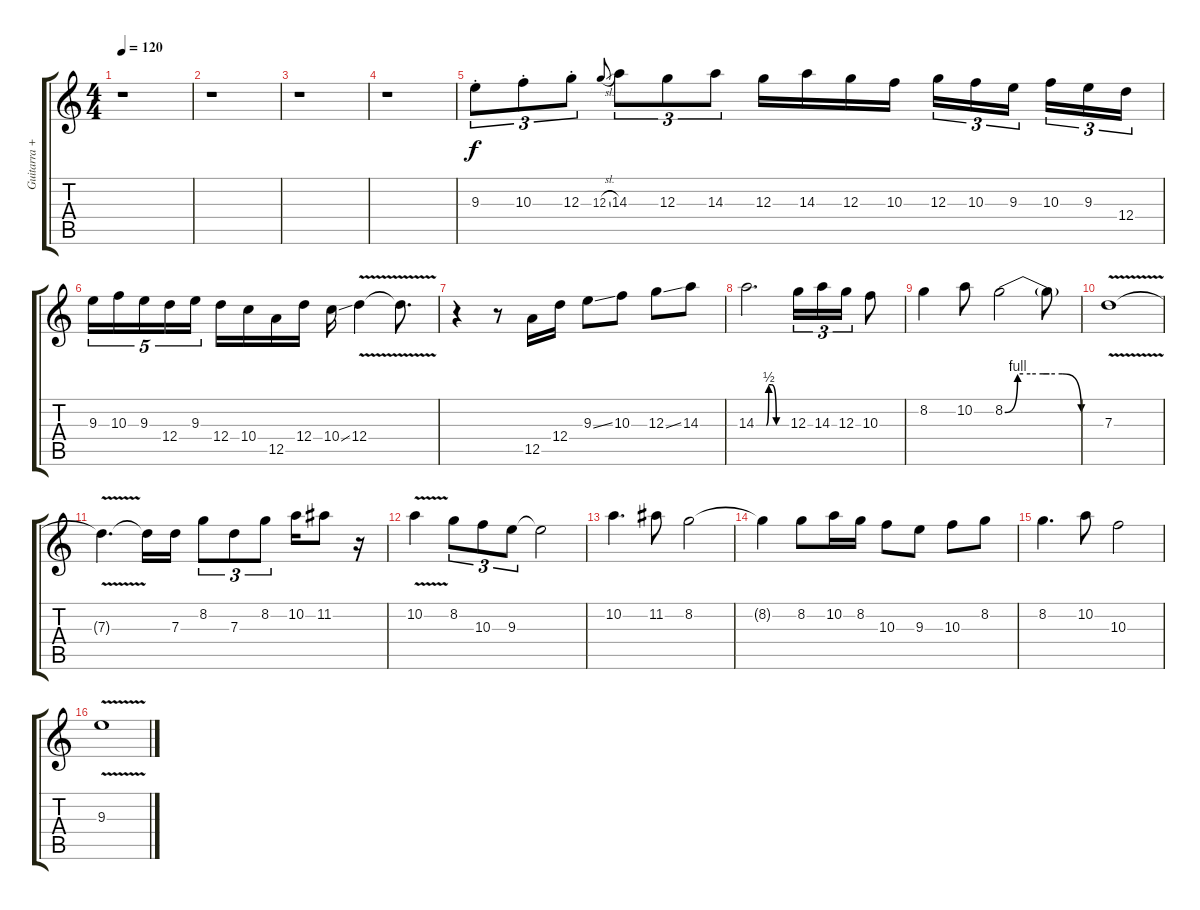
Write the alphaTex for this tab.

\track ("Guitarra + solos" "Guitarra +") {instrument distortionguitar}
\staff {score tabs}
\tuning (E4 B3 G3 D3 A2 E2) {hide}
\ts (4 4)
\tempo 120
\clef g2
\ks c
r.1{dy p} |
r.1 |
r.1 |
r.1 |
9.3{st}.8{tu (3 2) dy f} 10.3{st}.8{tu (3 2)} 12.3{st}.8{tu (3 2)} 12.3{sl}.8{gr onbeat} 14.3.8{tu (3 2)} 12.3.8{tu (3 2)} 14.3.8{tu (3 2)} 12.3.16 14.3.16 12.3.16 10.3.16 12.3.16{tu (3 2)} 10.3.16{tu (3 2)} 9.3.16{tu (3 2)} 10.3.16{tu (3 2)} 9.3.16{tu (3 2)} 12.4.16{tu (3 2)} |
9.3.16{tu (5 4)} 10.3.16{tu (5 4)} 9.3.16{tu (5 4)} 12.4.16{tu (5 4)} 9.3.16{tu (5 4)} 12.4.16 10.4.16 12.5.16 12.4.16 10.4{ss}.16 12.4{v}.4 12.4{v t}.8{d} |
r.4 r.8 12.5.16 12.4.16 9.3{ss}.8 10.3.8 12.3{ss}.8 14.3.8 |
14.3{be (custom 0 0 10 0 20 0 25 2 25 2 30 2 40 0 40 0 45 0 60 0)}.2{d} 12.3.16{tu (3 2)} 14.3.16{tu (3 2)} 12.3.16{tu (3 2)} 10.3.8 |
8.2.4 10.2.8 8.2{be (custom 0 0 10 4 20 4 30 4 35 4 45 4 60 0)}.2 8.2{t}.8 |
7.3{v}.1 |
7.3{t}.4{d} 7.3{t}.16 7.3.16 8.2.8{tu (3 2)} 7.3.8{tu (3 2)} 8.2.8{tu (3 2)} 10.2.16 11.2.8 r.16 |
10.2{v}.4 8.2.8{tu (3 2)} 10.3.8{tu (3 2)} 9.3.8{tu (3 2)} 9.3{t}.2 |
10.2.4{d} 11.2.8 8.2.2 |
8.2{t}.4 8.2.8 10.2.16 8.2.16 10.3.8 9.3.8 10.3.8 8.2.8 |
8.2.4{d} 10.2.8 10.3.2 |
9.3{v}.1
